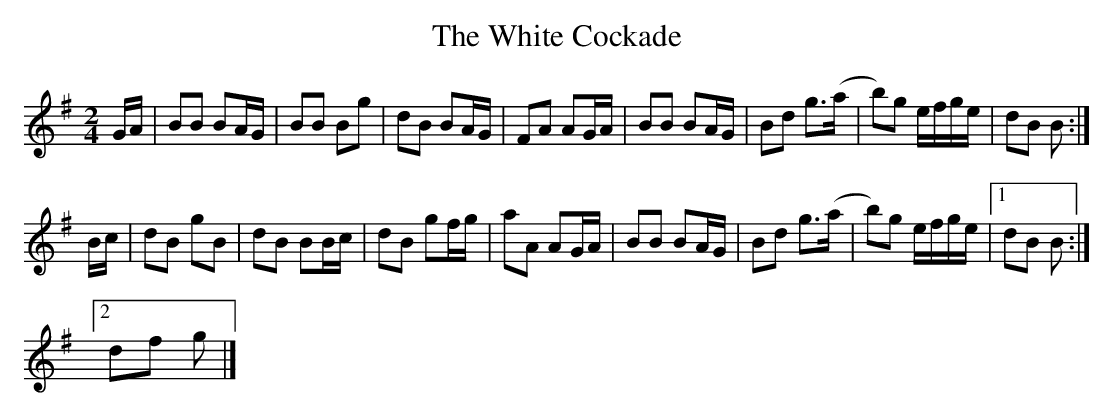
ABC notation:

X:1
T:The White Cockade
M:2/4
L:1/8
K:G
G/A/|BB BA/G/|BB Bg   |dB BA/G/|FA AG/A/|BB BA/G/|Bd g>(a|b)g e/f/g/e/|   dB B:|
B/c/|dB gB   |dB BB/c/|dB gf/g/|aA AG/A/|BB BA/G/|Bd g>(a|b)g e/f/g/e/|[1 dB B:|
[2 df g|]
